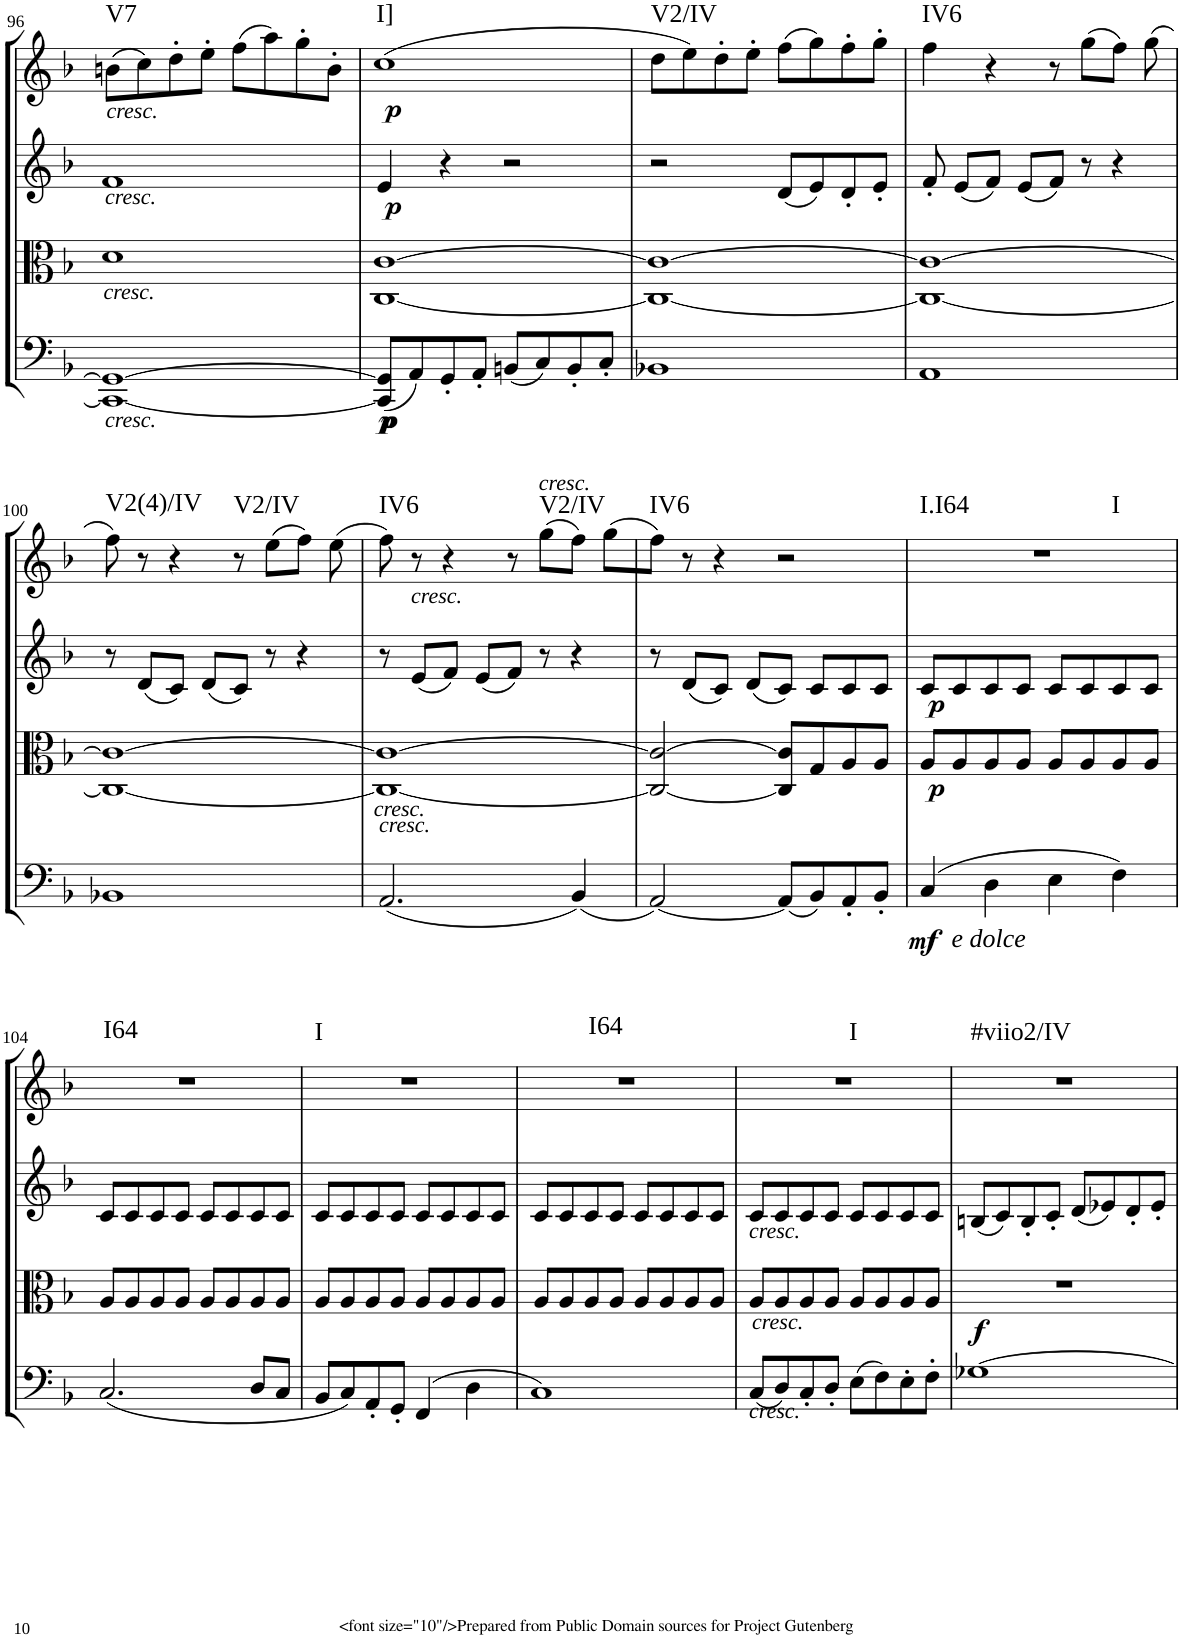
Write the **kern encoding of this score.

**kern	**dynam	**kern	**dynam	**kern	**dynam	**kern	**dynam	**harte
*part4	*part4	*part3	*part3	*part2	*part2	*part1	*part1	*part1
*staff4	*staff4	*staff3	*staff3	*staff2	*staff2	*staff1	*staff1	*
*I"Cello	*	*I"Viola	*	*I"2nd Violin	*	*I"1st Violin	*	*
*	*	*I'Vla	*	*I'Vln	*	*I'Vln	*	*
!!LO:PB:g=z
*clefF4	*	*clefC3	*	*clefG2	*	*clefG2	*	*
*k[b-]	*	*k[b-]	*	*k[b-]	*	*k[b-]	*	*
*M4/4	*	*M4/4	*	*M4/4	*	*M4/4	*	*
*met(c)	*	*met(c)	*	*met(c)	*	*met(c)	*	*
=96	=96	=96	=96	=96	=96	=96	=96	=96
!	!	!	!	!	!	!LO:TX:b:i:t=cresc.	!	!
!	!	!	!	!LO:TX:b:i:t=cresc.	!	!	!	!
!	!	!LO:TX:b:i:t=cresc.	!	!	!	!	!	!
!LO:TX:b:i:t=cresc.	!	!	!	!	!	!	!	!LO:H:kt=V7
1CC_ 1GG_	.	1d	.	1f	.	(8bn\L	.	N
.	.	.	.	.	.	8cc\)	.	.
.	.	.	.	.	.	8dd'\	.	.
.	.	.	.	.	.	8ee'\J	.	.
.	.	.	.	.	.	(8ff\L	.	.
.	.	.	.	.	.	8aa\)	.	.
.	.	.	.	.	.	8gg'\	.	.
.	.	.	.	.	.	8b'\J	.	.
=97	=97	=97	=97	=97	=97	=97	=97	=97
!	!LO:DY:b	!	!	!	!	!	!	!
!	!LO:DY:n=1:b	!	!	!	!LO:DY:b	!	!LO:DY:b	!LO:H:kt=I]
(8CC/] 8GG/]L	p p	[1C [1c	.	4e/	p	(1cc	p	N
8AA/)	.	.	.	.	.	.	.	.
8GG'/	.	.	.	4r	.	.	.	.
8AA'/J	.	.	.	.	.	.	.	.
(8BBn/L	.	.	.	2r	.	.	.	.
8C/)	.	.	.	.	.	.	.	.
8BB'/	.	.	.	.	.	.	.	.
8C'/J	.	.	.	.	.	.	.	.
=98	=98	=98	=98	=98	=98	=98	=98	=98
!	!	!	!	!	!	!	!	!LO:H:kt=V2/IV
1BB-X	.	1C_ 1c_	.	2r	.	8dd\L	.	N
.	.	.	.	.	.	8ee\)	.	.
.	.	.	.	.	.	8dd'\	.	.
.	.	.	.	.	.	8ee'\J	.	.
.	.	.	.	(8d/L	.	(8ff\L	.	.
.	.	.	.	8e/)	.	8gg\)	.	.
.	.	.	.	8d'/	.	8ff'\	.	.
.	.	.	.	8e'/J	.	8gg'\J	.	.
=99	=99	=99	=99	=99	=99	=99	=99	=99
!	!	!	!	!	!	!	!	!LO:H:kt=IV6
1AA	.	1C_ 1c_	.	8f'/	.	4ff\	.	N
.	.	.	.	(8e/L	.	.	.	.
.	.	.	.	8f/J)	.	4r	.	.
.	.	.	.	(8e/L	.	.	.	.
.	.	.	.	8f/J)	.	8r	.	.
.	.	.	.	8r	.	(8gg\L	.	.
.	.	.	.	4r	.	8ff\J)	.	.
.	.	.	.	.	.	(8gg\	.	.
!!LO:LB:g=z
=100	=100	=100	=100	=100	=100	=100	=100	=100
!	!	!	!	!	!	!	!	!LO:H:kt=V2(4)/IV
1BB-X	.	1C_ 1c_	.	8r	.	8ff\)	.	N
.	.	.	.	(8d/L	.	8r	.	.
.	.	.	.	8c/J)	.	4r	.	.
.	.	.	.	(8d/L	.	.	.	.
!	!	!	!	!	!	!	!	!LO:H:kt=V2/IV
.	.	.	.	8c/J)	.	8r	.	N
.	.	.	.	8r	.	(8ee\L	.	.
.	.	.	.	4r	.	8ff\J)	.	.
.	.	.	.	.	.	(8ee\	.	.
=101	=101	=101	=101	=101	=101	=101	=101	=101
!	!	!LO:TX:b:i:t=cresc.	!	!	!	!	!	!
!LO:TX:a:i:t=cresc.	!	!	!	!	!	!	!	!LO:H:kt=IV6
(2.AA/	.	1C_ 1c_	.	8r	.	8ff\)	.	N
!	!	!	!	!LO:TX:a:i:t=cresc.	!	!	!	!
.	.	.	.	(8e/L	.	8r	.	.
.	.	.	.	8f/J)	.	4r	.	.
.	.	.	.	(8e/L	.	.	.	.
.	.	.	.	8f/J)	.	8r	.	.
!	!	!	!	!	!	!LO:TX:a:i:t=cresc.	!	!LO:H:kt=V2/IV
.	.	.	.	8r	.	(8gg\L	.	N
(4BB-/)	.	.	.	4r	.	8ff\J)	.	.
.	.	.	.	.	.	(8gg\L	.	.
=102	=102	=102	=102	=102	=102	=102	=102	=102
!	!	!	!	!	!	!	!	!LO:H:kt=IV6
[2AA/)	.	2C/_ 2c/_	.	8r	.	8ff\J)	.	N
.	.	.	.	(8d/L	.	8r	.	.
.	.	.	.	8c/J)	.	4r	.	.
.	.	.	.	(8d/L	.	.	.	.
(8AA/L]	.	8C/] 8c/]L	.	8c/J)	.	2r	.	.
8BB-/)	.	8G/	.	8c/L	.	.	.	.
8AA'/	.	8A/	.	8c/	.	.	.	.
8BB-'/J	.	8A/J	.	8c/J	.	.	.	.
=103	=103	=103	=103	=103	=103	=103	=103	=103
!	!LO:DY:b	!	!LO:DY:b	!	!LO:DY:b	!	!	!LO:H:n=1:kt=I.I64
!	!	!	!	!	!	!	!	!LO:H:n=2:kt=I
(4C/	mf	8A/L	p	8c/L	p	1r	.	N N
.	.	8A/	.	8c/	.	.	.	.
!LO:TX:b:i:t=e dolce	!	!	!	!	!	!	!	!
4D\	.	8A/	.	8c/	.	.	.	.
.	.	8A/J	.	8c/J	.	.	.	.
4E\	.	8A/L	.	8c/L	.	.	.	.
.	.	8A/	.	8c/	.	.	.	.
4F\)	.	8A/	.	8c/	.	.	.	.
.	.	8A/J	.	8c/J	.	.	.	.
!!LO:LB:g=z
=104	=104	=104	=104	=104	=104	=104	=104	=104
!	!	!	!	!	!	!	!	!LO:H:kt=I64
(2.C/	.	8A/L	.	8c/L	.	1r	.	N
.	.	8A/	.	8c/	.	.	.	.
.	.	8A/	.	8c/	.	.	.	.
.	.	8A/J	.	8c/J	.	.	.	.
.	.	8A/L	.	8c/L	.	.	.	.
.	.	8A/	.	8c/	.	.	.	.
8D/L	.	8A/	.	8c/	.	.	.	.
8C/J	.	8A/J	.	8c/J	.	.	.	.
=105	=105	=105	=105	=105	=105	=105	=105	=105
!	!	!	!	!	!	!	!	!LO:H:kt=I
8BB-/L	.	8A/L	.	8c/L	.	1r	.	N
8C/)	.	8A/	.	8c/	.	.	.	.
8AA'/	.	8A/	.	8c/	.	.	.	.
8GG'/J	.	8A/J	.	8c/J	.	.	.	.
(4FF/	.	8A/L	.	8c/L	.	.	.	.
.	.	8A/	.	8c/	.	.	.	.
4D\	.	8A/	.	8c/	.	.	.	.
.	.	8A/J	.	8c/J	.	.	.	.
=106	=106	=106	=106	=106	=106	=106	=106	=106
!	!	!	!	!	!	!	!	!LO:H:kt=I64
1C)	.	8A/L	.	8c/L	.	1r	.	N
.	.	8A/	.	8c/	.	.	.	.
.	.	8A/	.	8c/	.	.	.	.
.	.	8A/J	.	8c/J	.	.	.	.
.	.	8A/L	.	8c/L	.	.	.	.
.	.	8A/	.	8c/	.	.	.	.
.	.	8A/	.	8c/	.	.	.	.
.	.	8A/J	.	8c/J	.	.	.	.
=107	=107	=107	=107	=107	=107	=107	=107	=107
!	!	!LO:TX:a:i:t=cresc.	!	!	!	!	!	!
!	!	!LO:TX:b:i:t=cresc.	!	!	!	!	!	!
!LO:TX:a:i:t=cresc.	!	!	!	!	!	!	!	!LO:H:kt=I
(8C/L	.	8A/L	.	8c/L	.	1r	.	N
8D/)	.	8A/	.	8c/	.	.	.	.
8C'/	.	8A/	.	8c/	.	.	.	.
8D'/J	.	8A/J	.	8c/J	.	.	.	.
(8E\L	.	8A/L	.	8c/L	.	.	.	.
8F\)	.	8A/	.	8c/	.	.	.	.
8E'\	.	8A/	.	8c/	.	.	.	.
8F'\J	.	8A/J	.	8c/J	.	.	.	.
=108	=108	=108	=108	=108	=108	=108	=108	=108
!	!	!	!LO:DY:b	!	!	!	!	!LO:H:kt=#viio2/IV
[1G-X	.	1r	f	(8Bn/L	.	1r	.	N
.	.	.	.	8c/)	.	.	.	.
.	.	.	.	8B'/	.	.	.	.
.	.	.	.	8c'/J	.	.	.	.
.	.	.	.	(8d/L	.	.	.	.
.	.	.	.	8e-X/)	.	.	.	.
.	.	.	.	8d'/	.	.	.	.
.	.	.	.	8e-'/J	.	.	.	.
=	=	=	=	=	=	=	=	=
*-	*-	*-	*-	*-	*-	*-	*-	*-
